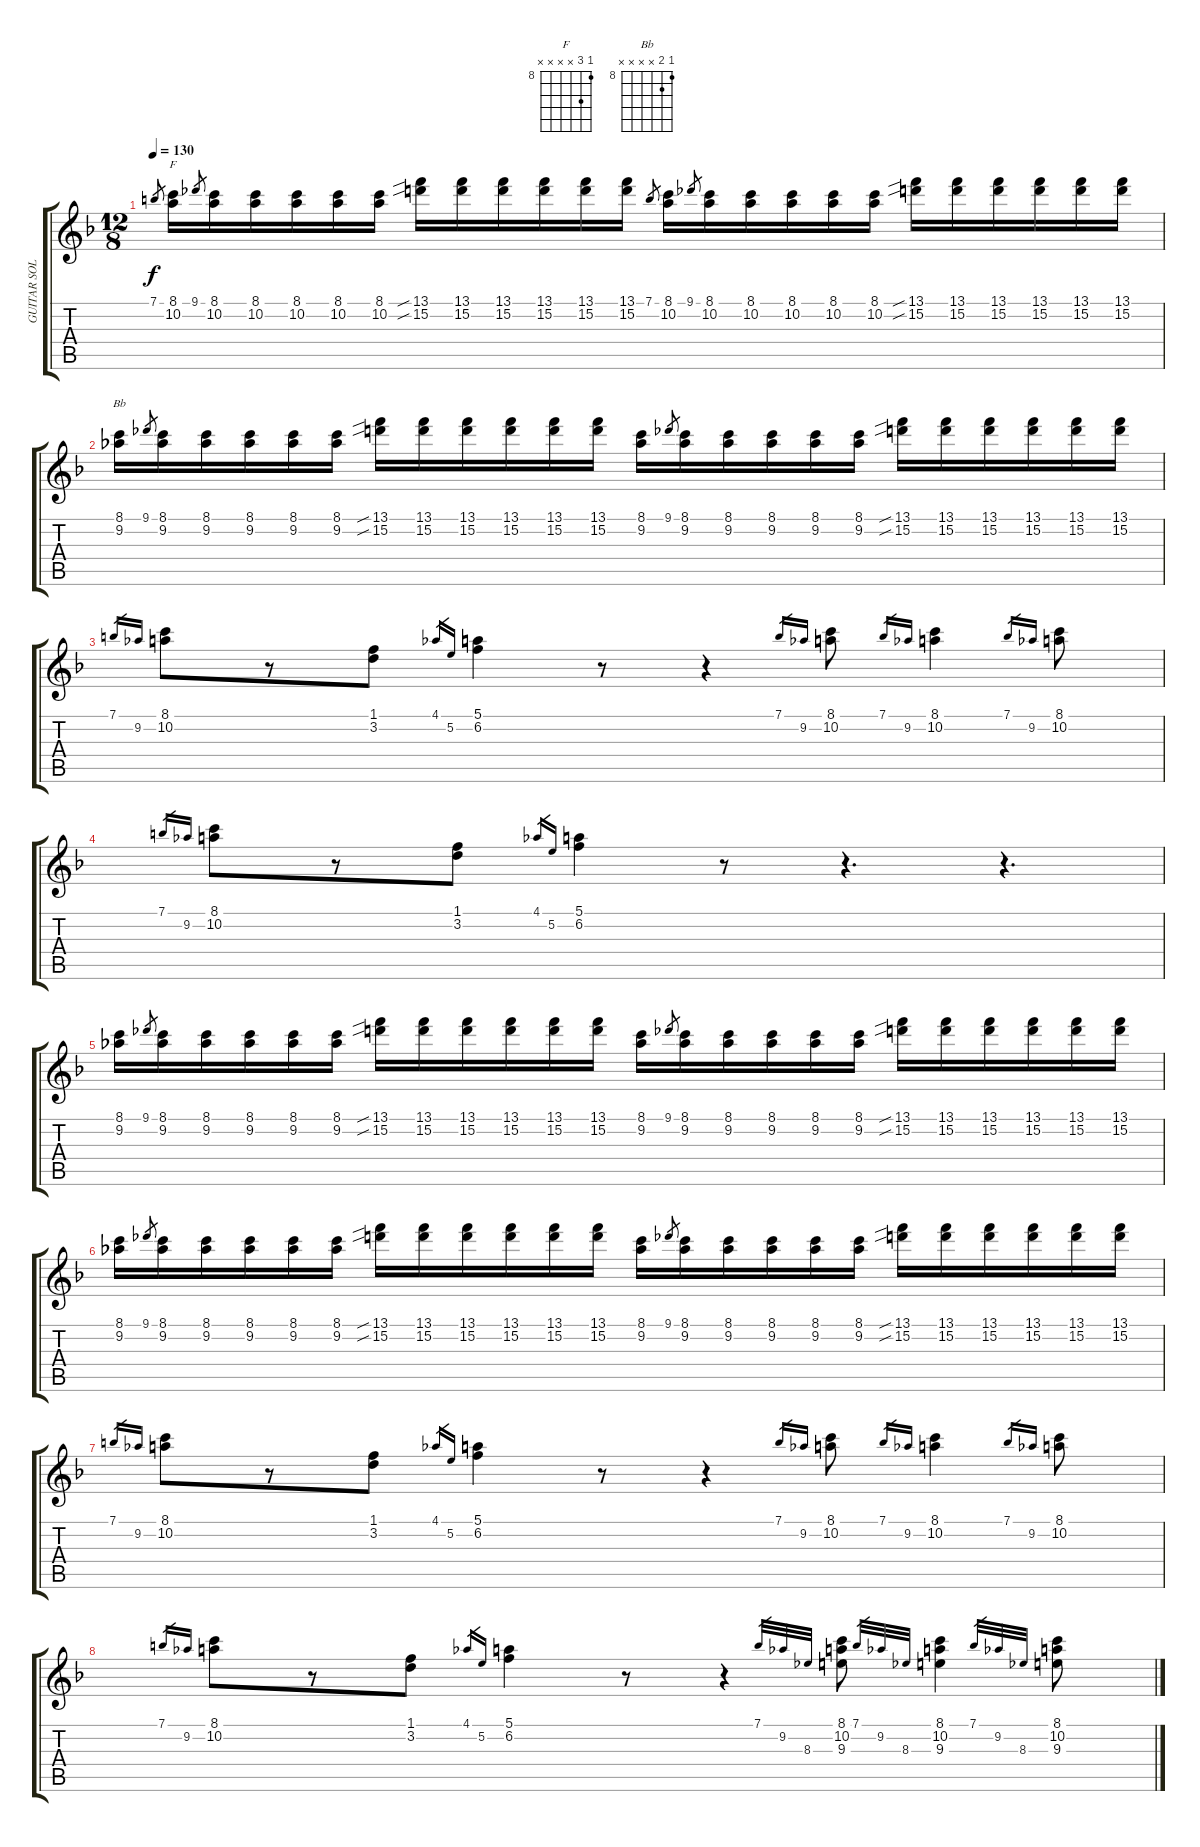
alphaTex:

\track ("GUITAR SOLO" "GUITAR SOL") {instrument electricguitarjazz}
\staff {score tabs}
\tuning (E4 B3 G3 D3 A2 E2) {hide}
\chord ("F" 8 10 x x x x) {firstfret 8}
\chord ("Bb" 8 9 x x x x) {firstfret 8}
\ts (12 8)
\tempo 130
\clef g2
\ks f
7.1.8{gr dy f} (8.1 10.2).16{ch "F"} 9.1.8{gr} (8.1 10.2).16 (8.1 10.2).16 (8.1 10.2).16 (8.1 10.2).16 (8.1 10.2).16 (13.1{sib} 15.2{sib}).16 (13.1 15.2).16 (13.1 15.2).16 (13.1 15.2).16 (13.1 15.2).16 (13.1 15.2).16 7.1.8{gr} (8.1 10.2).16 9.1.8{gr} (8.1 10.2).16 (8.1 10.2).16 (8.1 10.2).16 (8.1 10.2).16 (8.1 10.2).16 (13.1{sib} 15.2{sib}).16 (13.1 15.2).16 (13.1 15.2).16 (13.1 15.2).16 (13.1 15.2).16 (13.1 15.2).16 |
(8.1 9.2).16{ch "Bb"} 9.1.8{gr} (8.1 9.2).16 (8.1 9.2).16 (8.1 9.2).16 (8.1 9.2).16 (8.1 9.2).16 (13.1{sib} 15.2{sib}).16 (13.1 15.2).16 (13.1 15.2).16 (13.1 15.2).16 (13.1 15.2).16 (13.1 15.2).16 (8.1 9.2).16 9.1.8{gr} (8.1 9.2).16 (8.1 9.2).16 (8.1 9.2).16 (8.1 9.2).16 (8.1 9.2).16 (13.1{sib} 15.2{sib}).16 (13.1 15.2).16 (13.1 15.2).16 (13.1 15.2).16 (13.1 15.2).16 (13.1 15.2).16 |
7.1.16{gr} 9.2.16{gr} (8.1 10.2).8 r.8 (1.1 3.2).8 4.1.16{gr} 5.2.16{gr} (5.1 6.2).4 r.8 r.4 7.1.16{gr} 9.2.16{gr} (8.1 10.2).8 7.1.16{gr} 9.2.16{gr} (8.1 10.2).4 7.1.16{gr} 9.2.16{gr} (8.1 10.2).8 |
7.1.16{gr} 9.2.16{gr} (8.1 10.2).8 r.8 (1.1 3.2).8 4.1.16{gr} 5.2.16{gr} (5.1 6.2).4 r.8 r.4{d} r.4{d} |
(8.1 9.2).16 9.1.8{gr} (8.1 9.2).16 (8.1 9.2).16 (8.1 9.2).16 (8.1 9.2).16 (8.1 9.2).16 (13.1{sib} 15.2{sib}).16 (13.1 15.2).16 (13.1 15.2).16 (13.1 15.2).16 (13.1 15.2).16 (13.1 15.2).16 (8.1 9.2).16 9.1.8{gr} (8.1 9.2).16 (8.1 9.2).16 (8.1 9.2).16 (8.1 9.2).16 (8.1 9.2).16 (13.1{sib} 15.2{sib}).16 (13.1 15.2).16 (13.1 15.2).16 (13.1 15.2).16 (13.1 15.2).16 (13.1 15.2).16 |
(8.1 9.2).16 9.1.8{gr} (8.1 9.2).16 (8.1 9.2).16 (8.1 9.2).16 (8.1 9.2).16 (8.1 9.2).16 (13.1{sib} 15.2{sib}).16 (13.1 15.2).16 (13.1 15.2).16 (13.1 15.2).16 (13.1 15.2).16 (13.1 15.2).16 (8.1 9.2).16 9.1.8{gr} (8.1 9.2).16 (8.1 9.2).16 (8.1 9.2).16 (8.1 9.2).16 (8.1 9.2).16 (13.1{sib} 15.2{sib}).16 (13.1 15.2).16 (13.1 15.2).16 (13.1 15.2).16 (13.1 15.2).16 (13.1 15.2).16 |
7.1.16{gr} 9.2.16{gr} (8.1 10.2).8 r.8 (1.1 3.2).8 4.1.16{gr} 5.2.16{gr} (5.1 6.2).4 r.8 r.4 7.1.16{gr} 9.2.16{gr} (8.1 10.2).8 7.1.16{gr} 9.2.16{gr} (8.1 10.2).4 7.1.16{gr} 9.2.16{gr} (8.1 10.2).8 |
7.1.16{gr} 9.2.16{gr} (8.1 10.2).8 r.8 (1.1 3.2).8 4.1.16{gr} 5.2.16{gr} (5.1 6.2).4 r.8 r.4 7.1.32{gr} 9.2.32{gr} 8.3.32{gr} (8.1 10.2 9.3).8 7.1.32{gr} 9.2.32{gr} 8.3.32{gr} (8.1 10.2 9.3).4 7.1.32{gr} 9.2.32{gr} 8.3.32{gr} (8.1 10.2 9.3).8
